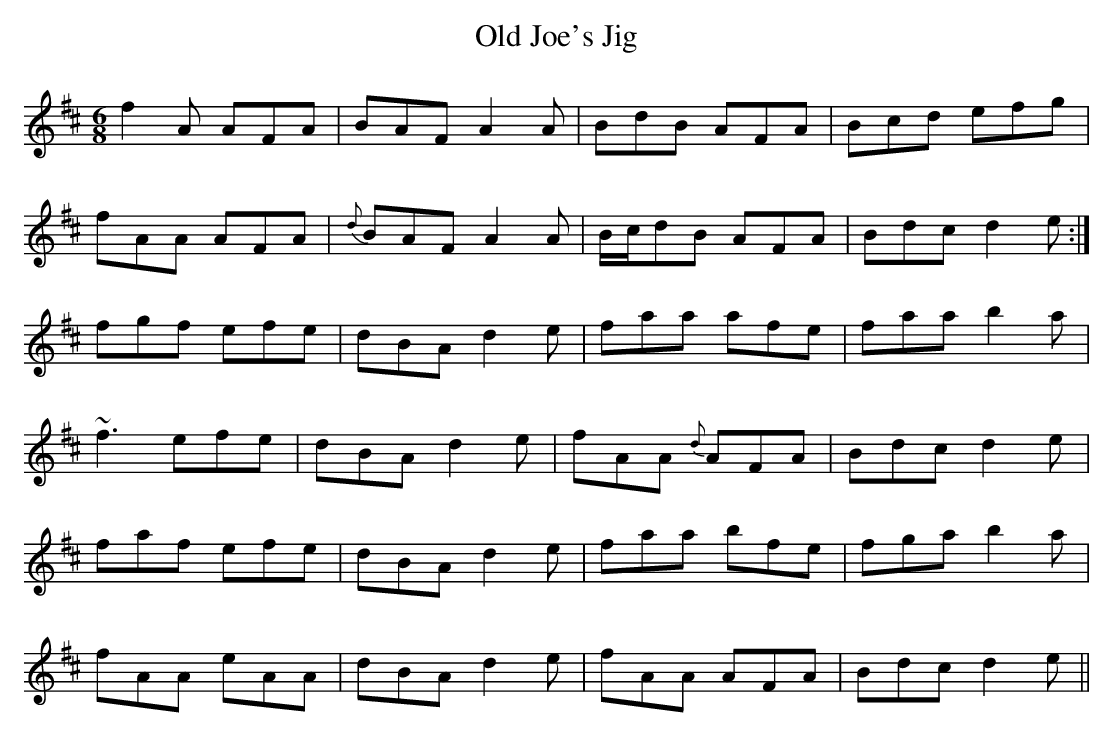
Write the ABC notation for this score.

X:1
T:Old Joe's Jig
M:6/8
L:1/8
K:D
f2A AFA|BAF A2A|BdB AFA|Bcd efg|!
fAA AFA|{d}BAF A2A|B/c/dB AFA|Bdc d2e:|!
fgf efe|dBA d2e|faa afe|faa b2a|!
~f3 efe|dBA d2e|fAA {d}AFA|Bdc d2e|!
faf efe|dBA d2e|faa bfe|fga b2a|!
fAA eAA|dBA d2e|fAA AFA|Bdc d2e||!
